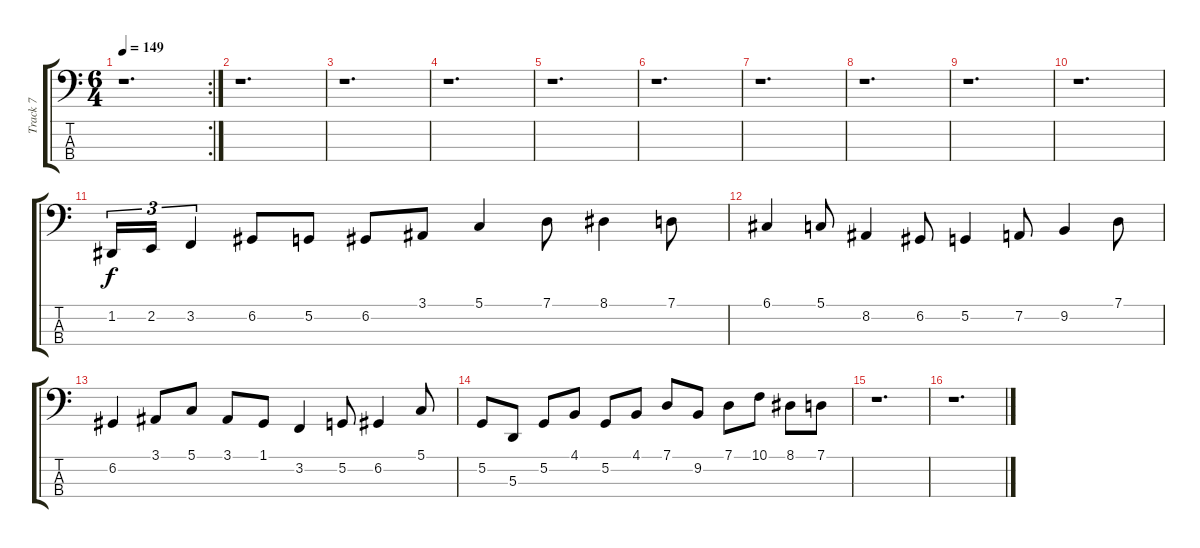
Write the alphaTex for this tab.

\track ("Track 7" "Track 7") {instrument englishhorn}
\staff {score tabs}
\tuning (G2 D2 A1 E1) {hide}
\rc 2
\ts (6 4)
\tempo 149
\clef f4
\ks c
r.1{d dy f} |
r.1{d} |
r.1{d} |
r.1{d} |
r.1{d} |
r.1{d} |
r.1{d} |
r.1{d} |
r.1{d} |
r.1{d} |
1.2.16{tu (3 2)} 2.2.16{tu (3 2)} 3.2.4{tu (3 2)} 6.2.8 5.2.8 6.2.8 3.1.8 5.1.4 7.1.8 8.1.4 7.1.8 |
6.1.4 5.1.8 8.2.4 6.2.8 5.2.4 7.2.8 9.2.4 7.1.8 |
6.2.4 3.1.8 5.1.8 3.1.8 1.1.8 3.2.4 5.2.8 6.2.4 5.1.8 |
5.2.8 5.3.8 5.2.8 4.1.8 5.2.8 4.1.8 7.1.8 9.2.8 7.1.8 10.1.8 8.1.8 7.1.8 |
r.1{d} |
r.1{d}
